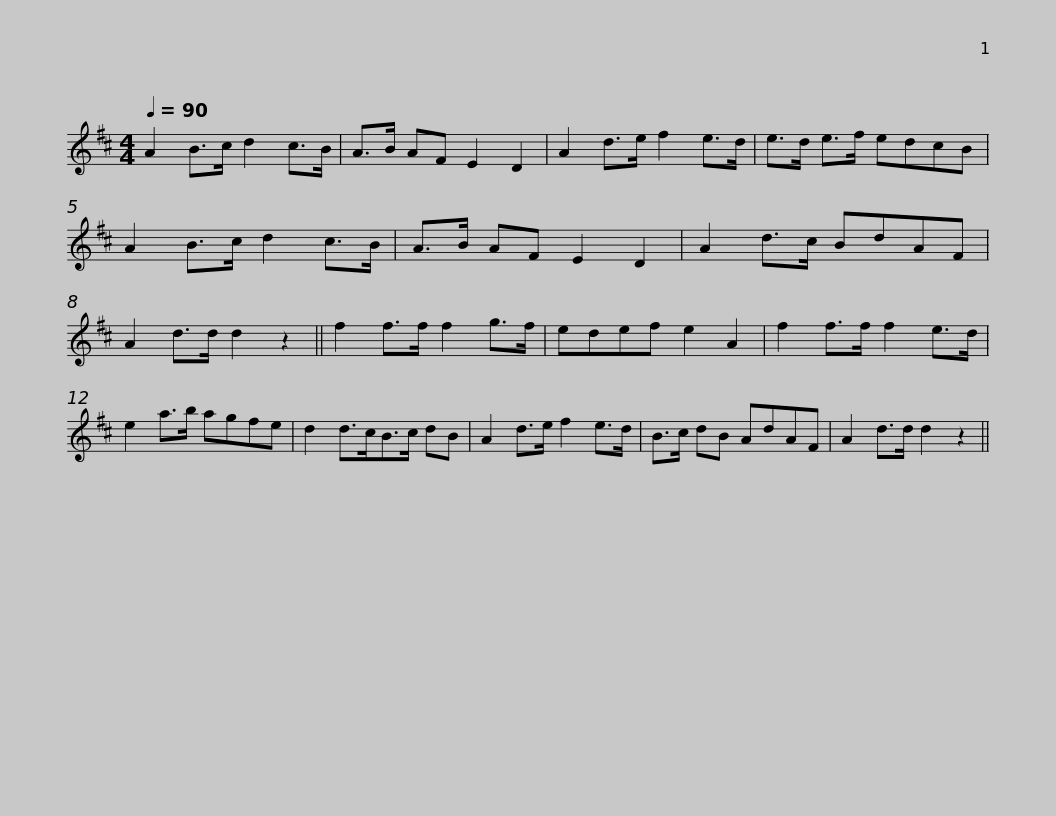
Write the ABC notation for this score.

X:1
L:1/8
Q:1/4=90
M:4/4
I:linebreak $
K:D
V:1 treble
V:1
 A2 B>c d2 c>B | A>B AF E2 D2 | A2 d>e f2 e>d | e>d e>f edcB | A2 B>c d2 c>B | %5
 A>B AF E2 D2 |$ A2 d>c BdAF | A2 d>d d2 z2 || f2 f>f f2 g>f | edef e2 A2 | %10
 f2 f>f f2 e>d | e2 a>b agfe |$ d2 d>cB>c dB | A2 d>e f2 e>d | B>c dB AdAF | %15
 A2 d>d d2 z2 || %16
